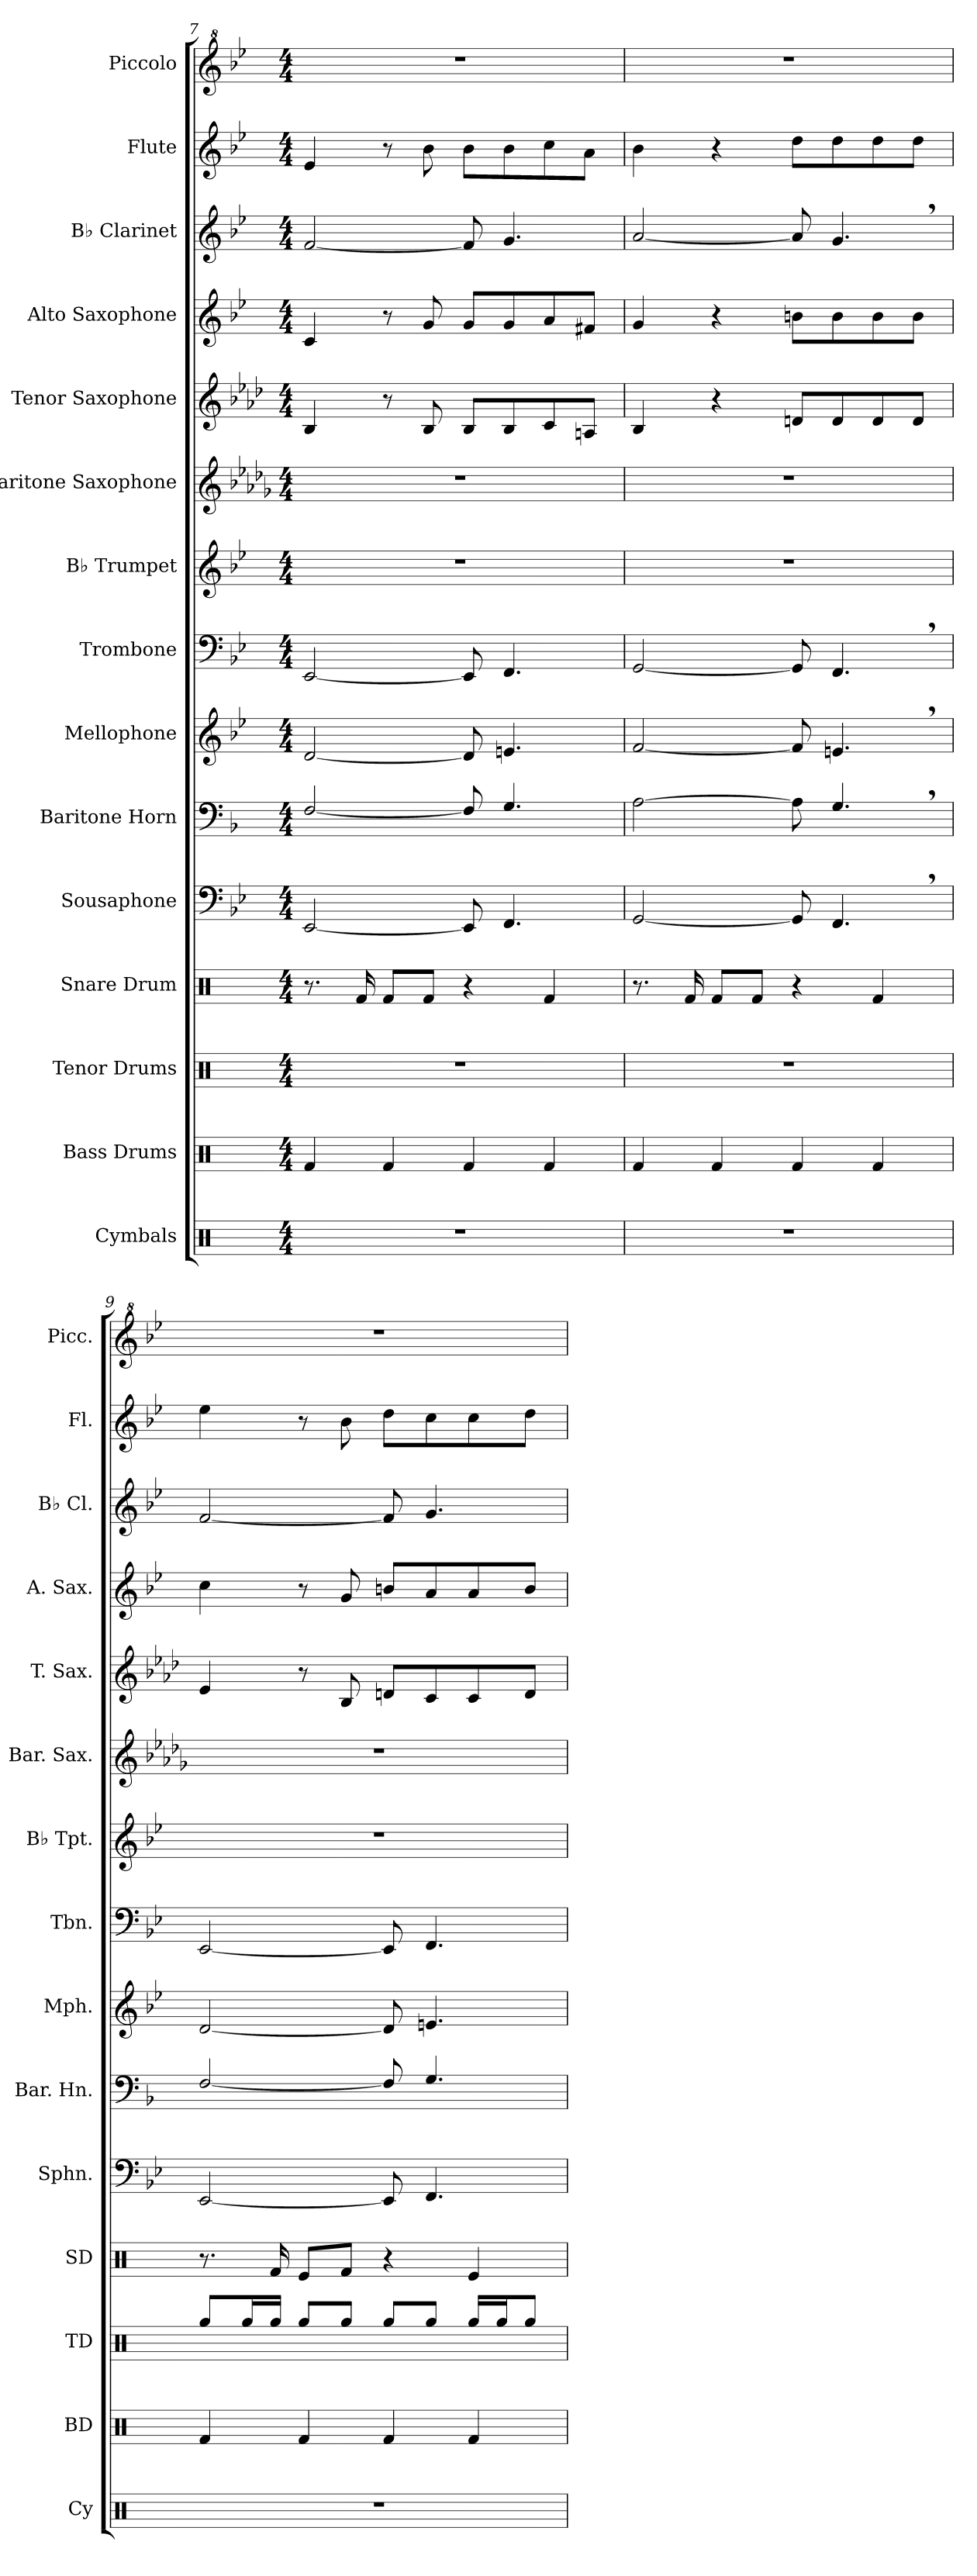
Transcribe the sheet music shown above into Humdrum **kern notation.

**kern	**kern	**kern	**kern	**kern	**kern	**kern	**kern	**kern	**kern	**kern	**kern	**kern	**kern	**kern
*part15	*part14	*part13	*part12	*part11	*part10	*part9	*part8	*part7	*part6	*part5	*part4	*part3	*part2	*part1
*staff15	*staff14	*staff13	*staff12	*staff11	*staff10	*staff9	*staff8	*staff7	*staff6	*staff5	*staff4	*staff3	*staff2	*staff1
*I"Cymbals	*I"Bass Drums	*I"Tenor Drums	*I"Snare Drum	*I"Sousaphone	*I"Baritone Horn	*I"Mellophone	*I"Trombone	*I"B♭ Trumpet	*I"Baritone Saxophone	*I"Tenor Saxophone	*I"Alto Saxophone	*I"B♭ Clarinet	*I"Flute	*I"Piccolo
*I'Cy	*I'BD	*I'TD	*I'SD	*I'Sphn.	*I'Bar. Hn.	*I'Mph.	*I'Tbn.	*I'B♭ Tpt.	*I'Bar. Sax.	*I'T. Sax.	*I'A. Sax.	*I'B♭ Cl.	*I'Fl.	*I'Picc.
!!LO:PB:g=z
*clefX	*clefX	*clefX	*clefX	*clefF4	*clefF4	*clefG2	*clefF4	*clefG2	*clefG2	*clefG2	*clefG2	*clefG2	*clefG2	*clefG^2
*	*	*	*	*	*ITrd4c7	*ITrd4c7	*	*ITrd1c2	*ITrd12c21	*ITrd8c14	*ITrd5c9	*ITrd1c2	*	*ITrd-7c-12
*k[]	*k[]	*k[]	*k[]	*k[b-e-]	*k[b-e-]	*k[b-e-a-]	*k[b-e-]	*k[b-e-a-d-]	*k[b-e-a-d-g-]	*k[b-e-a-d-]	*k[b-e-a-d-g-]	*k[b-e-a-d-]	*k[b-e-]	*k[b-e-]
*M4/4	*M4/4	*M4/4	*M4/4	*M4/4	*M4/4	*M4/4	*M4/4	*M4/4	*M4/4	*M4/4	*M4/4	*M4/4	*M4/4	*M4/4
=7	=7	=7	=7	=7	=7	=7	=7	=7	=7	=7	=7	=7	=7	=7
1r	4Rf/	1r	8.r	[2EE-/	[2BB-/	[2G/	[2EE-/	1r	1r	4BB-/	4E-/	[2e-/	4e-/	1r
.	.	.	16Rf/	.	.	.	.	.	.	.	.	.	.	.
.	4Rf/	.	8Rf/L	.	.	.	.	.	.	8r	8r	.	8r	.
.	.	.	8Rf/J	.	.	.	.	.	.	8BB-/	8B-/	.	8b-\	.
.	4Rf/	.	4r	8EE-/]	8BB-/]	8G/]	8EE-/]	.	.	8BB-/L	8B-/L	8e-/]	8b-\L	.
.	.	.	.	4.FF/	4.C/	4.An/	4.FF/	.	.	8BB-/	8B-/	4.f/	8b-\	.
.	4Rf/	.	4Rf/	.	.	.	.	.	.	8C/	8c/	.	8cc\	.
.	.	.	.	.	.	.	.	.	.	8AAn/J	8An/J	.	8a\J	.
=8	=8	=8	=8	=8	=8	=8	=8	=8	=8	=8	=8	=8	=8	=8
1r	4Rf/	1r	8.r	[2GG/	[2D\	[2B-/	[2GG/	1r	1r	4BB-/	4B-/	[2g/	4b-\	1r
.	.	.	16Rf/	.	.	.	.	.	.	.	.	.	.	.
.	4Rf/	.	8Rf/L	.	.	.	.	.	.	4r	4r	.	4r	.
.	.	.	8Rf/J	.	.	.	.	.	.	.	.	.	.	.
.	4Rf/	.	4r	8GG/]	8D\]	8B-/]	8GG/]	.	.	8Dn/L	8dn\L	8g/]	8dd\L	.
.	.	.	.	4.FF,/	4.C,/	4.An,/	4.FF,/	.	.	8D/	8d\	4.f,/	8dd\	.
.	4Rf/	.	4Rf/	.	.	.	.	.	.	8D/	8d\	.	8dd\	.
.	.	.	.	.	.	.	.	.	.	8D/J	8d\J	.	8dd\J	.
=9	=9	=9	=9	=9	=9	=9	=9	=9	=9	=9	=9	=9	=9	=9
1r	4Rf/	8Rgg/L	8.r	[2EE-/	[2BB-/	[2G/	[2EE-/	1r	1r	4E-/	4e-\	[2e-/	4ee-\	1r
.	.	16Rgg/L	.	.	.	.	.	.	.	.	.	.	.	.
.	.	16Rgg/JJ	16Rf/	.	.	.	.	.	.	.	.	.	.	.
.	4Rf/	8Rgg/L	8Re/L	.	.	.	.	.	.	8r	8r	.	8r	.
.	.	8Rgg/J	8Rf/J	.	.	.	.	.	.	8BB-/	8B-/	.	8b-\	.
.	4Rf/	8Rgg/L	4r	8EE-/]	8BB-/]	8G/]	8EE-/]	.	.	8Dn/L	8dn/L	8e-/]	8dd\L	.
.	.	8Rgg/J	.	4.FF/	4.C/	4.An/	4.FF/	.	.	8C/	8c/	4.f/	8cc\	.
.	4Rf/	16Rgg/LL	4Re/	.	.	.	.	.	.	8C/	8c/	.	8cc\	.
.	.	16Rgg/J	.	.	.	.	.	.	.	.	.	.	.	.
.	.	8Rgg/J	.	.	.	.	.	.	.	8D/J	8d/J	.	8dd\J	.
=	=	=	=	=	=	=	=	=	=	=	=	=	=	=
*-	*-	*-	*-	*-	*-	*-	*-	*-	*-	*-	*-	*-	*-	*-
